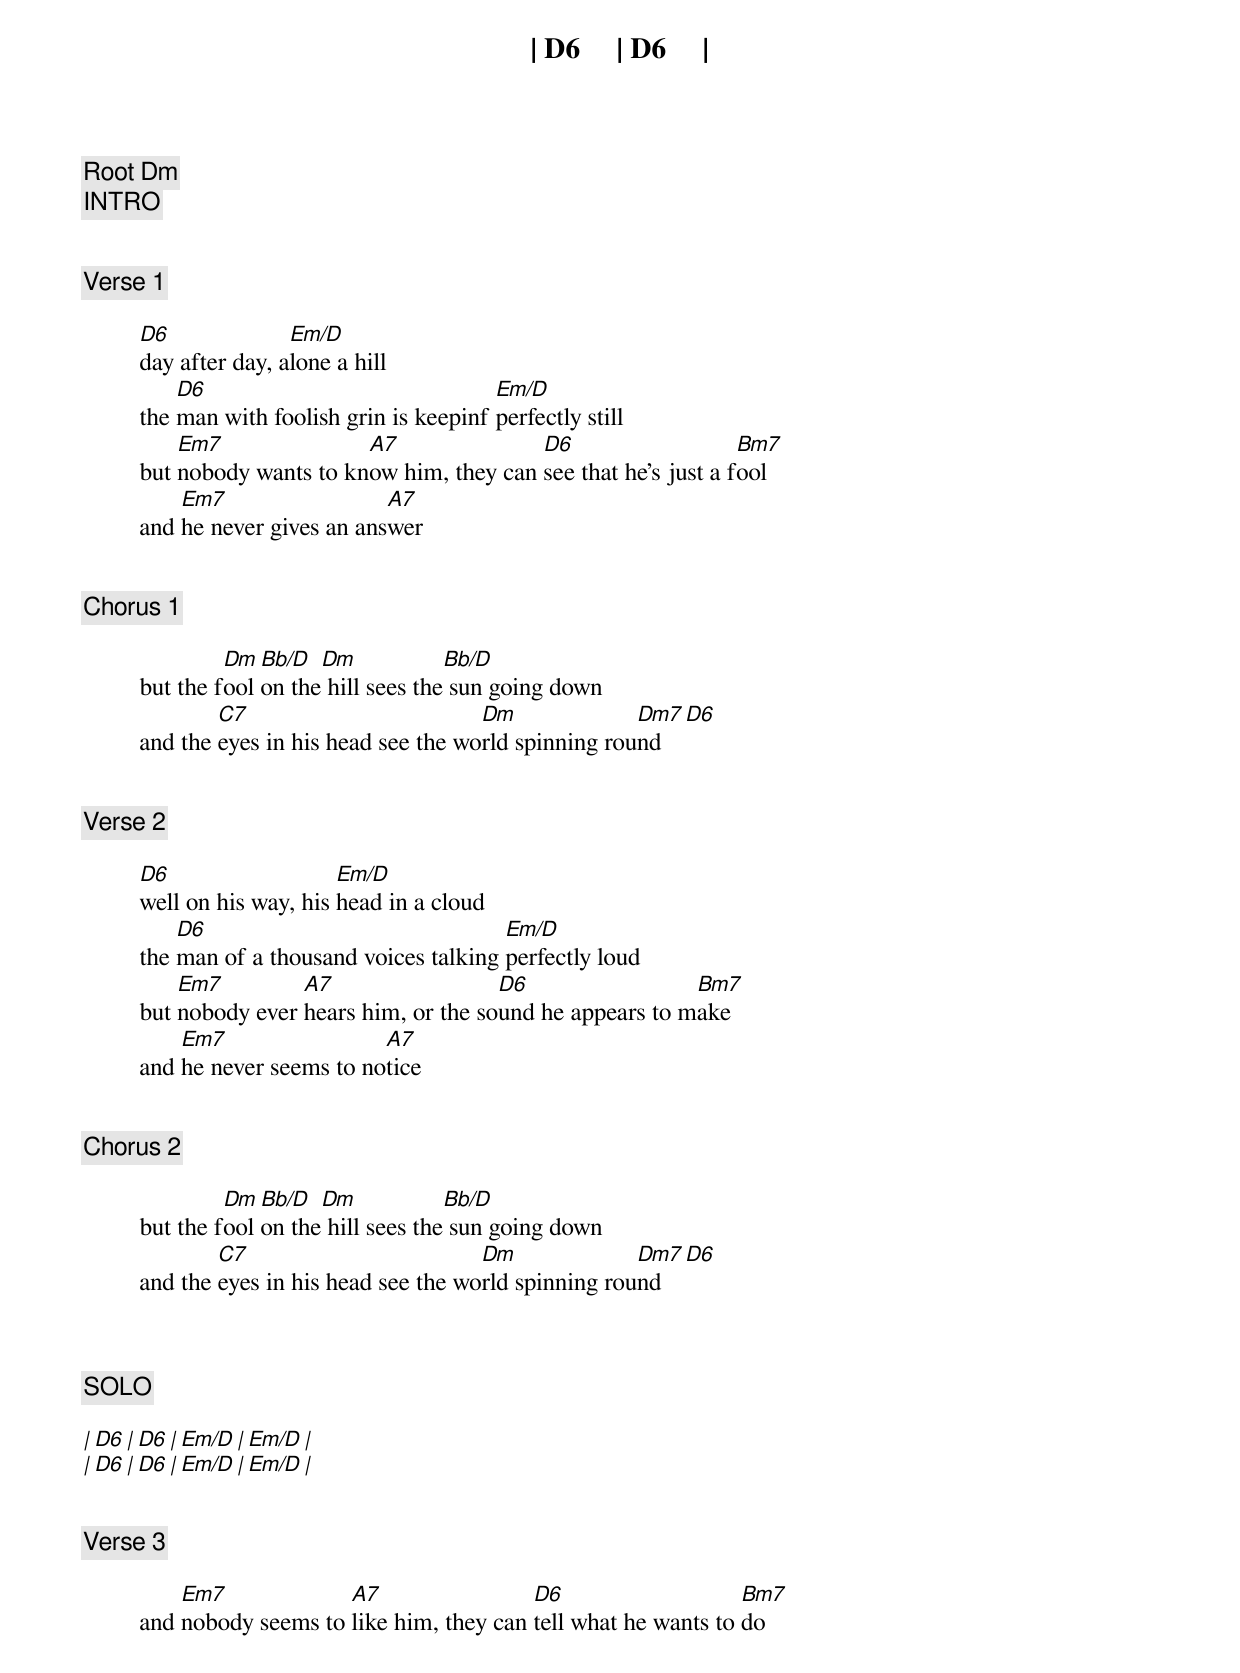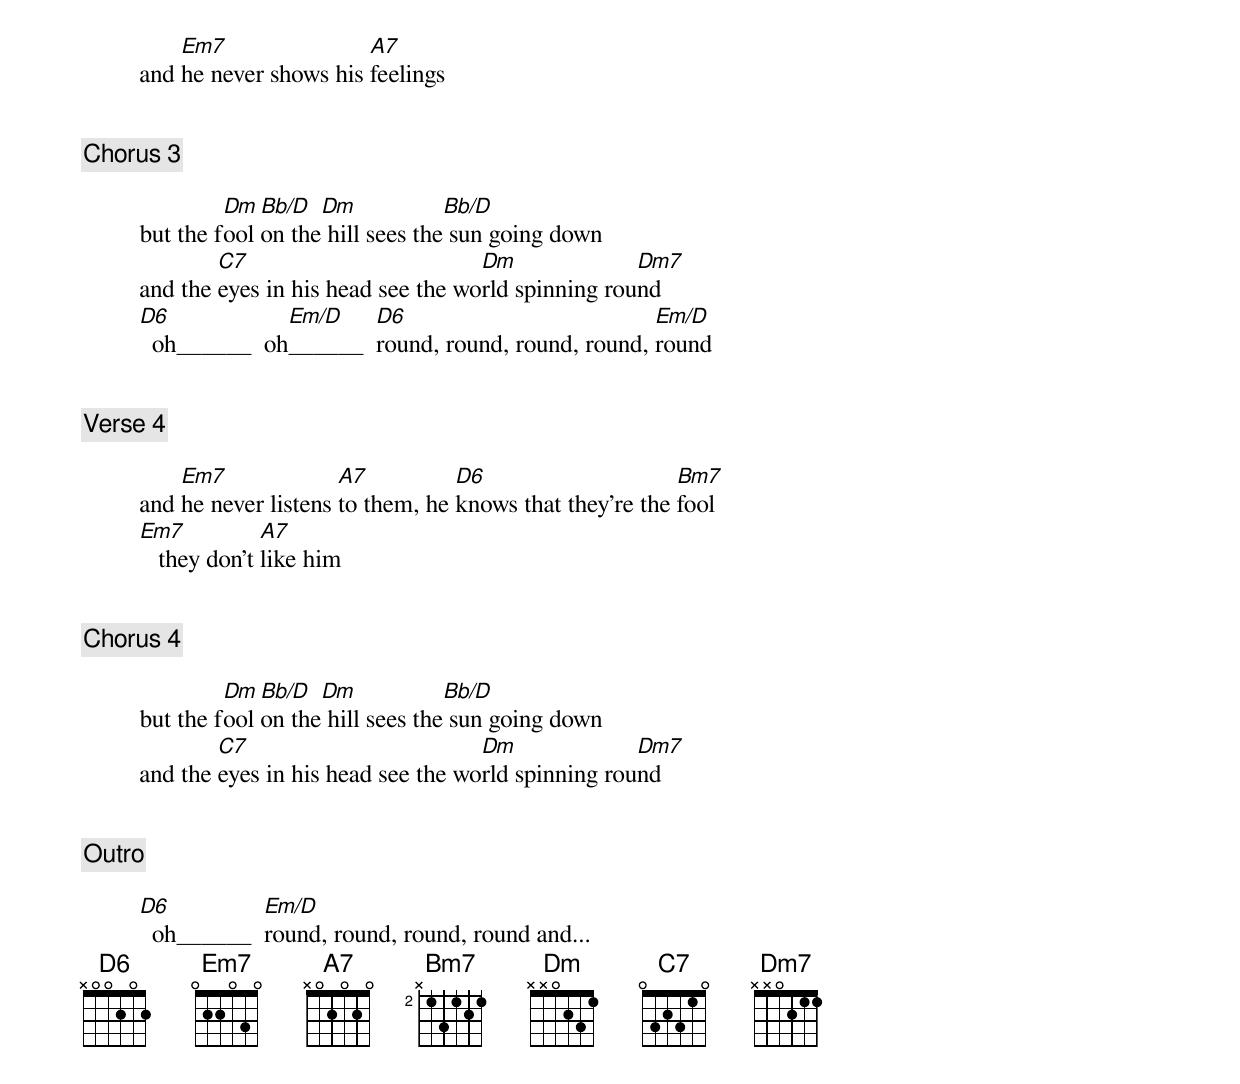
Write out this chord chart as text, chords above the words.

[Root] Dm

[INTRO]

| D6     | D6     |


[Verse 1]

         D6              Em/D
         day after day, alone a hill
             D6                               Em/D
         the man with foolish grin is keepinf perfectly still
             Em7               A7               D6                    Bm7
         but nobody wants to know him, they can see that he's just a fool
             Em7                  A7
         and he never gives an answer


[Chorus 1]

                  Dm  Bb/D  Dm            Bb/D
         but the fool on the hill sees the sun going down
                 C7                         Dm              Dm7   D6
         and the eyes in his head see the world spinning round


[Verse 2]

         D6                   Em/D
         well on his way, his head in a cloud
             D6                               Em/D
         the man of a thousand voices talking perfectly loud
             Em7         A7                  D6                 Bm7
         but nobody ever hears him, or the sound he appears to make
             Em7                 A7
         and he never seems to notice


[Chorus 2]

                  Dm  Bb/D  Dm            Bb/D
         but the fool on the hill sees the sun going down
                 C7                         Dm              Dm7   D6
         and the eyes in his head see the world spinning round



[SOLO]

| D6     | D6     | Em/D   | Em/D   |
| D6     | D6     | Em/D   | Em/D   |


[Verse 3]

             Em7             A7                 D6                    Bm7
         and nobody seems to like him, they can tell what he wants to do
             Em7                A7
         and he never shows his feelings


[Chorus 3]

                  Dm  Bb/D  Dm            Bb/D
         but the fool on the hill sees the sun going down
                 C7                         Dm              Dm7
         and the eyes in his head see the world spinning round
         D6            Em/D    D6                          Em/D
           oh______  oh______  round, round, round, round, round


[Verse 4]

             Em7              A7          D6                     Bm7
         and he never listens to them, he knows that they're the fool
         Em7           A7
            they don't like him


[Chorus 4]

                  Dm  Bb/D  Dm            Bb/D
         but the fool on the hill sees the sun going down
                 C7                         Dm              Dm7
         and the eyes in his head see the world spinning round


[Outro]

         D6          Em/D
           oh______  round, round, round, round and...
